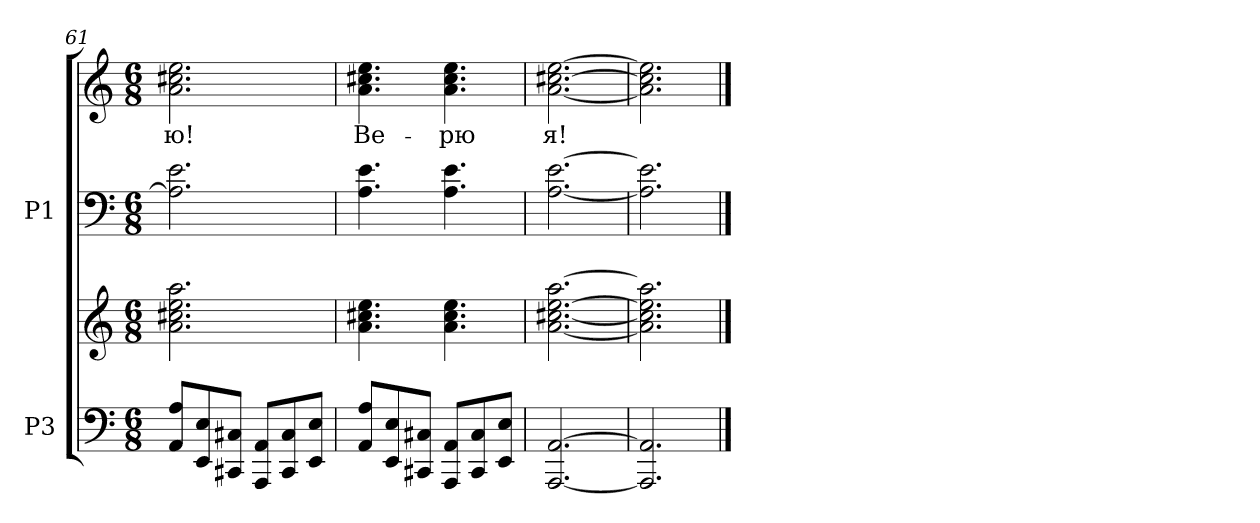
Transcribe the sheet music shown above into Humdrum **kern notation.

**kern	**kern	**kern	**kern	**text
*part2	*part2	*part1	*part1	*part1
*staff4	*staff3	*staff2	*staff1	*staff1
*I"P3	*	*I"P1	*	*
*clefF4	*clefG2	*clefF4	*clefG2	*
*k[]	*k[]	*k[]	*k[]	*
*C:	*C:	*C:	*C:	*
*M6/8	*M6/8	*M6/8	*M6/8	*
=61	=61	=61	=61	=61
!	!	!	!	!LO:LY:b:color=#000000
8AAi/ 8AiL	2.ai\ 2.cc#Xi 2.eei 2.aai	2.Ai\] 2.ei	2.ai\ 2.cc#Xi 2.eei	ю!
8EEi/ 8Ei	.	.	.	.
8CC#Xi/ 8C#XiJ	.	.	.	.
8AAAi/ 8AAiL	.	.	.	.
8CC#i/ 8C#i	.	.	.	.
8EEi/ 8EiJ	.	.	.	.
=62	=62	=62	=62	=62
!	!	!	!	!LO:LY:b:color=#000000
8AAi/ 8AiL	4.ai\ 4.cc#Xi 4.eei	4.Ai\ 4.ei	4.ai\ 4.cc#Xi 4.eei	Ве-
8EEi/ 8Ei	.	.	.	.
8CC#Xi/ 8C#XiJ	.	.	.	.
!	!	!	!	!LO:LY:b:color=#000000
8AAAi/ 8AAiL	4.ai\ 4.cc#i 4.eei	4.Ai\ 4.ei	4.ai\ 4.cc#i 4.eei	-рю
8CC#i/ 8C#i	.	.	.	.
8EEi/ 8EiJ	.	.	.	.
=63	=63	=63	=63	=63
!	!	!	!	!LO:LY:b:color=#000000
[<2.AAAi/ [>2.AAi	[<2.ai\ [<2.cc#Xi [>2.eei [>2.aai	[<2.Ai\ [>2.ei	[<2.ai\ [>2.cc#Xi [>2.eei	я!
=64	=64	=64	=64	=64
2.AAAi/] 2.AAi]	2.ai\] 2.cc#i] 2.eei] 2.aai]	2.Ai\] 2.ei]	2.ai\] 2.cc#i] 2.eei]	.
==	==	==	==	==
*-	*-	*-	*-	*-
